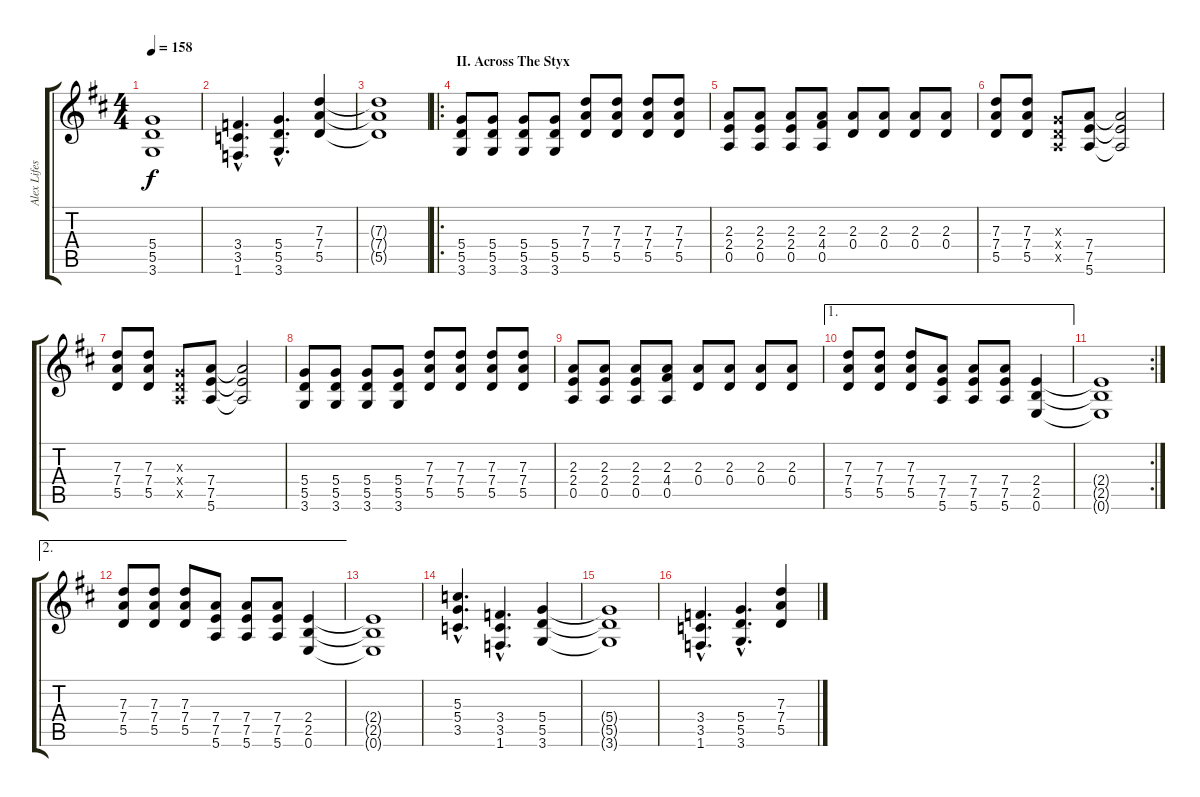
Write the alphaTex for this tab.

\track ("Alex Lifeson (guitar)" "Alex Lifes") {instrument distortionguitar}
\staff {score tabs}
\tuning (E4 B3 G3 D3 A2 E2) {hide}
\ts (4 4)
\tempo 158
\clef g2
\ks d
(5.4{t} 5.5{t} 3.6{t}).1{dy f} |
(3.4{hac} 3.5{hac} 1.6{hac}).4{d} (5.4{hac} 5.5{hac} 3.6{hac}).4{d} (7.3 7.4 5.5).4 |
(7.3{t} 7.4{t} 5.5{t}).1 |
\ro
\section ("" "II. Across The Styx")
(5.4 5.5 3.6).8 (5.4 5.5 3.6).8 (5.4 5.5 3.6).8 (5.4 5.5 3.6).8 (7.3 7.4 5.5).8 (7.3 7.4 5.5).8 (7.3 7.4 5.5).8 (7.3 7.4 5.5).8 |
(2.3 2.4 0.5).8 (2.3 2.4 0.5).8 (2.3 2.4 0.5).8 (2.3 4.4 0.5).8 (2.3 0.4).8 (2.3 0.4).8 (2.3 0.4).8 (2.3 0.4).8 |
(7.3 7.4 5.5).8 (7.3 7.4 5.5).8 (0.3{x} 0.4{x} 0.5{x}).8 (7.4 7.5 5.6).8 (7.4{t} 7.5{t} 5.6{t}).2 |
(7.3 7.4 5.5).8 (7.3 7.4 5.5).8 (0.3{x} 0.4{x} 0.5{x}).8 (7.4 7.5 5.6).8 (7.4{t} 7.5{t} 5.6{t}).2 |
(5.4 5.5 3.6).8 (5.4 5.5 3.6).8 (5.4 5.5 3.6).8 (5.4 5.5 3.6).8 (7.3 7.4 5.5).8 (7.3 7.4 5.5).8 (7.3 7.4 5.5).8 (7.3 7.4 5.5).8 |
(2.3 2.4 0.5).8 (2.3 2.4 0.5).8 (2.3 2.4 0.5).8 (2.3 4.4 0.5).8 (2.3 0.4).8 (2.3 0.4).8 (2.3 0.4).8 (2.3 0.4).8 |
\ae 1
(7.3 7.4 5.5).8 (7.3 7.4 5.5).8 (7.3 7.4 5.5).8 (7.4 7.5 5.6).8 (7.4 7.5 5.6).8 (7.4 7.5 5.6).8 (2.4 2.5 0.6).4 |
\rc 2
(2.4{t} 2.5{t} 0.6{t}).1 |
\ae 2
(7.3 7.4 5.5).8 (7.3 7.4 5.5).8 (7.3 7.4 5.5).8 (7.4 7.5 5.6).8 (7.4 7.5 5.6).8 (7.4 7.5 5.6).8 (2.4 2.5 0.6).4 |
(2.4{t} 2.5{t} 0.6{t}).1 |
(5.3{hac} 5.4{hac} 3.5{hac}).4{d} (3.4{hac} 3.5{hac} 1.6{hac}).4{d} (5.4 5.5 3.6).4 |
(5.4{t} 5.5{t} 3.6{t}).1 |
(3.4{hac} 3.5{hac} 1.6{hac}).4{d} (5.4{hac} 5.5{hac} 3.6{hac}).4{d} (7.3 7.4 5.5).4
